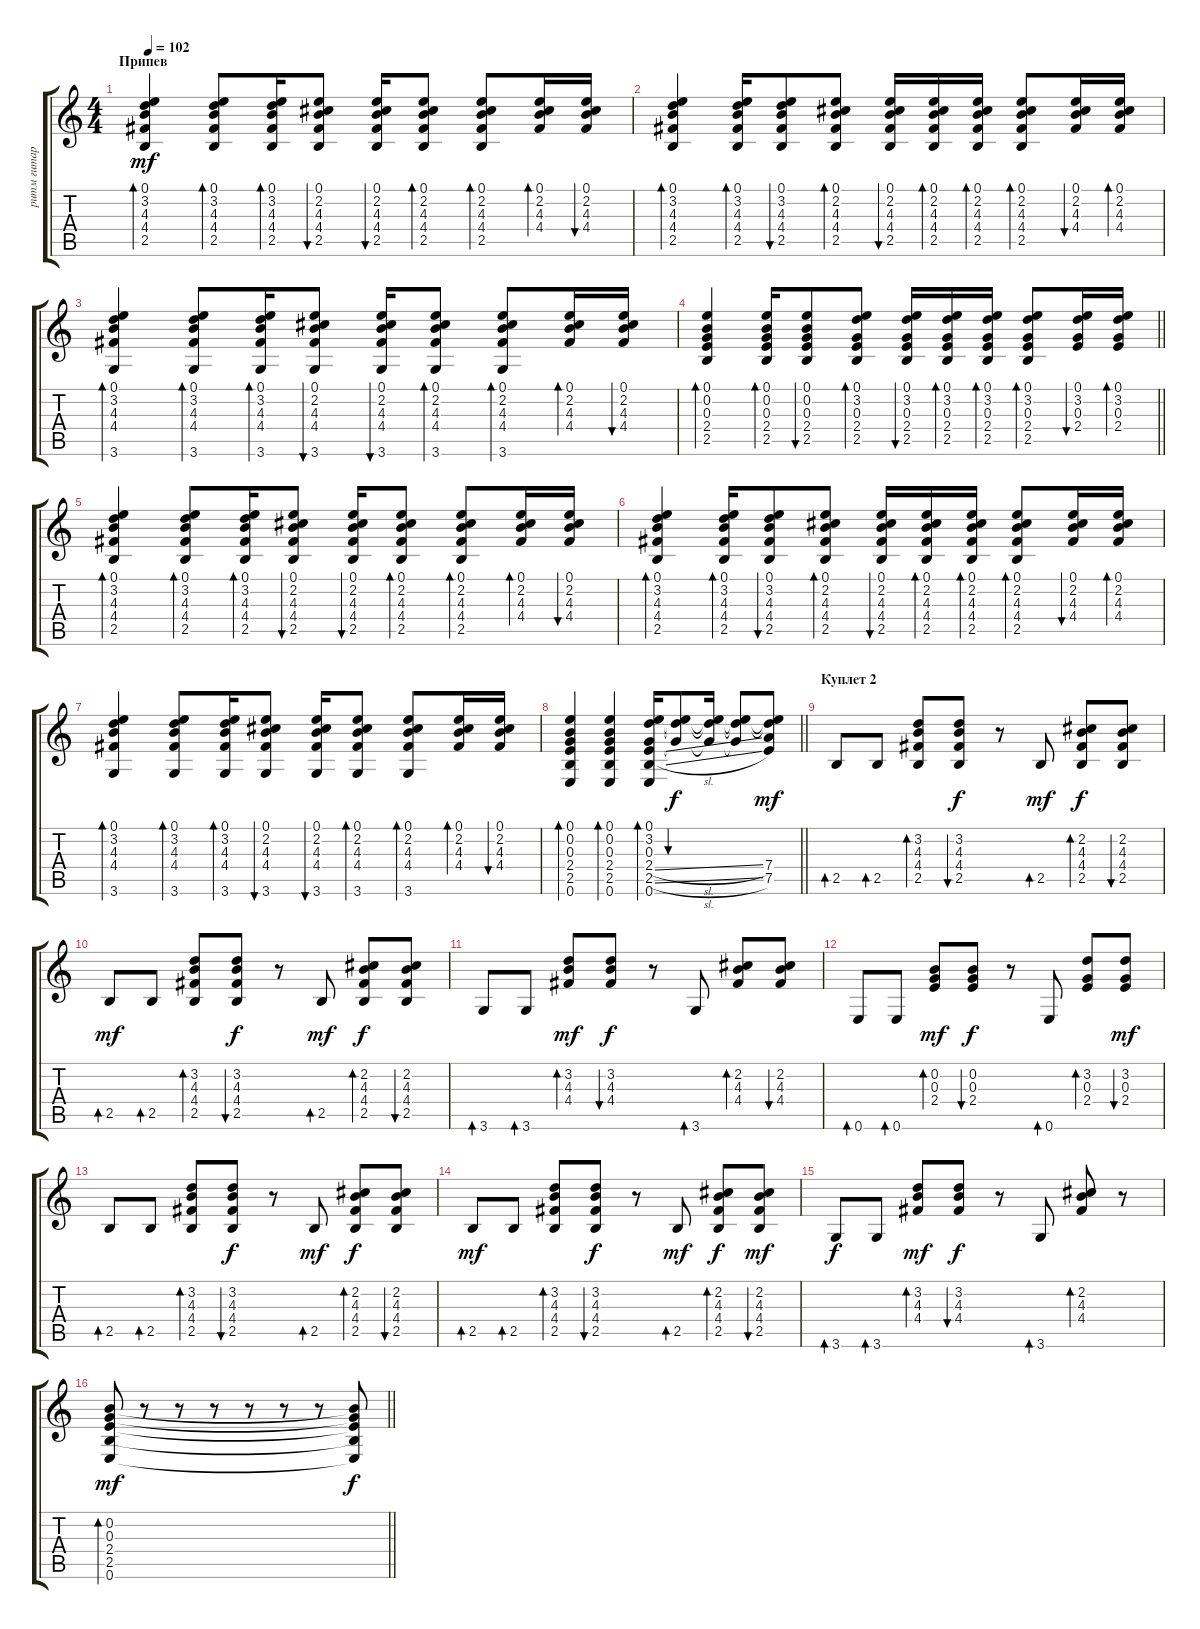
\track ("ритм гитара" "ритм гитар") {instrument acousticguitarsteel}
\staff {score tabs}
\tuning (E4 B3 G3 D3 A2 E2) {hide}
\ts (4 4)
\section ("" "Припев")
\tempo 102
\clef g2
\ks c
(0.1 3.2 4.3 4.4 2.5).4{bd 60 dy mf} (0.1 3.2 4.3 4.4 2.5).8{bd 60} (0.1 3.2 4.3 4.4 2.5).16{bd 60} (0.1 2.2 4.3 4.4 2.5).8{bu 60} (0.1 2.2 4.3 4.4 2.5).16{bu 60} (0.1 2.2 4.3 4.4 2.5).8{bd 60} (0.1 2.2 4.3 4.4 2.5).8{bd 60} (0.1 2.2 4.3 4.4).16{bd 60} (0.1 2.2 4.3 4.4).16{bu 60} |
(0.1 3.2 4.3 4.4 2.5).4{bd 60} (0.1 3.2 4.3 4.4 2.5).16{bd 60} (0.1 3.2 4.3 4.4 2.5).8{bu 60} (0.1 2.2 4.3 4.4 2.5).8{bd 60} (0.1 2.2 4.3 4.4 2.5).16{bu 60} (0.1 2.2 4.3 4.4 2.5).16{bd 60} (0.1 2.2 4.3 4.4 2.5).16{bd 60} (0.1 2.2 4.3 4.4 2.5).8{bd 60} (0.1 2.2 4.3 4.4).16{bu 60} (0.1 2.2 4.3 4.4).16{bd 60} |
(0.1 3.2 4.3 4.4 3.6).4{bd 60} (0.1 3.2 4.3 4.4 3.6).8{bd 60} (0.1 3.2 4.3 4.4 3.6).16{bd 60} (0.1 2.2 4.3 4.4 3.6).8{bu 60} (0.1 2.2 4.3 4.4 3.6).16{bu 60} (0.1 2.2 4.3 4.4 3.6).8{bd 60} (0.1 2.2 4.3 4.4 3.6).8{bd 60} (0.1 2.2 4.3 4.4).16{bd 60} (0.1 2.2 4.3 4.4).16{bu 60} |
\barLineRight lightlight
(0.1 0.2 0.3 2.4 2.5).4{bd 60} (0.1 0.2 0.3 2.4 2.5).16{bd 60} (0.1 0.2 0.3 2.4 2.5).8{bu 60} (0.1 3.2 0.3 2.4 2.5).8{bd 60} (0.1 3.2 0.3 2.4 2.5).16{bu 60} (0.1 3.2 0.3 2.4 2.5).16{bd 60} (0.1 3.2 0.3 2.4 2.5).16{bd 60} (0.1 3.2 0.3 2.4 2.5).8{bd 60} (0.1 3.2 0.3 2.4).16{bu 60} (0.1 3.2 0.3 2.4).16{bd 60} |
(0.1 3.2 4.3 4.4 2.5).4{bd 60} (0.1 3.2 4.3 4.4 2.5).8{bd 60} (0.1 3.2 4.3 4.4 2.5).16{bd 60} (0.1 2.2 4.3 4.4 2.5).8{bu 60} (0.1 2.2 4.3 4.4 2.5).16{bu 60} (0.1 2.2 4.3 4.4 2.5).8{bd 60} (0.1 2.2 4.3 4.4 2.5).8{bd 60} (0.1 2.2 4.3 4.4).16{bd 60} (0.1 2.2 4.3 4.4).16{bu 60} |
(0.1 3.2 4.3 4.4 2.5).4{bd 60} (0.1 3.2 4.3 4.4 2.5).16{bd 60} (0.1 3.2 4.3 4.4 2.5).8{bu 60} (0.1 2.2 4.3 4.4 2.5).8{bd 60} (0.1 2.2 4.3 4.4 2.5).16{bu 60} (0.1 2.2 4.3 4.4 2.5).16{bd 60} (0.1 2.2 4.3 4.4 2.5).16{bd 60} (0.1 2.2 4.3 4.4 2.5).8{bd 60} (0.1 2.2 4.3 4.4).16{bu 60} (0.1 2.2 4.3 4.4).16{bd 60} |
(0.1 3.2 4.3 4.4 3.6).4{bd 60} (0.1 3.2 4.3 4.4 3.6).8{bd 60} (0.1 3.2 4.3 4.4 3.6).16{bd 60} (0.1 2.2 4.3 4.4 3.6).8{bu 60} (0.1 2.2 4.3 4.4 3.6).16{bu 60} (0.1 2.2 4.3 4.4 3.6).8{bd 60} (0.1 2.2 4.3 4.4 3.6).8{bd 60} (0.1 2.2 4.3 4.4).16{bd 60} (0.1 2.2 4.3 4.4).16{bu 60} |
\barLineRight lightlight
(0.1 0.2 0.3 2.4 2.5 0.6).4{bd 60} (0.1 0.2 0.3 2.4 2.5 0.6).4{bd 60} (0.1 3.2 0.3 2.4{sl} 2.5{sl} 0.6).16{bd 60} (0.1{t} 3.2{t} 0.3{t}).8{bu 60 dy f} (0.1{t} 3.2{t} 0.3{t}).16 (0.1{t} 3.2{t} 0.3{t}).8 (0.1{t} 3.2{t} 7.4 7.5).8{dy mf} |
\section ("" "Куплет 2")
2.5.8{bd 60} 2.5.8{bd 60} (3.2 4.3 4.4 2.5).8{bd 240} (3.2 4.3 4.4 2.5).8{bu 60 dy f} r.8 2.5.8{bd 60 dy mf} (2.2 4.3 4.4 2.5).8{bd 120 dy f} (2.2 4.3 4.4 2.5).8{bu 60} |
2.5.8{bd 60 dy mf} 2.5.8{bd 60} (3.2 4.3 4.4 2.5).8{bd 240} (3.2 4.3 4.4 2.5).8{bu 60 dy f} r.8 2.5.8{bd 60 dy mf} (2.2 4.3 4.4 2.5).8{bd 240 dy f} (2.2 4.3 4.4 2.5).8{bu 60} |
3.6.8{bd 60} 3.6.8{bd 60} (3.2 4.3 4.4).8{bd 240 dy mf} (3.2 4.3 4.4).8{bu 60 dy f} r.8 3.6.8{bd 60} (2.2 4.3 4.4).8{bd 240} (2.2 4.3 4.4).8{bu 60} |
0.6.8{bd 60} 0.6.8{bd 60} (0.2 0.3 2.4).8{bd 240 dy mf} (0.2 0.3 2.4).8{bu 60 dy f} r.8 0.6.8{bd 60} (3.2 0.3 2.4).8{bd 240} (3.2 0.3 2.4).8{bu 60 dy mf} |
2.5.8{bd 60} 2.5.8{bd 60} (3.2 4.3 4.4 2.5).8{bd 240} (3.2 4.3 4.4 2.5).8{bu 60 dy f} r.8 2.5.8{bd 60 dy mf} (2.2 4.3 4.4 2.5).8{bd 240 dy f} (2.2 4.3 4.4 2.5).8{bu 60} |
2.5.8{bd 60 dy mf} 2.5.8{bd 60} (3.2 4.3 4.4 2.5).8{bd 240} (3.2 4.3 4.4 2.5).8{bu 60 dy f} r.8 2.5.8{bd 60 dy mf} (2.2 4.3 4.4 2.5).8{bd 240 dy f} (2.2 4.3 4.4 2.5).8{bu 60 dy mf} |
3.6.8{bd 60 dy f} 3.6.8{bd 60} (3.2 4.3 4.4).8{bd 240 dy mf} (3.2 4.3 4.4).8{bu 60 dy f} r.8 3.6.8{bd 60} (2.2 4.3 4.4).8{bd 240} r.8 |
\barLineRight lightlight
(0.2 0.3 2.4 2.5 0.6).8{bd 60 dy mf} r.8 r.8 r.8 r.8 r.8 r.8 (0.2{t} 0.3{t} 2.4{t} 2.5{t} 0.6{t}).8{dy f}
